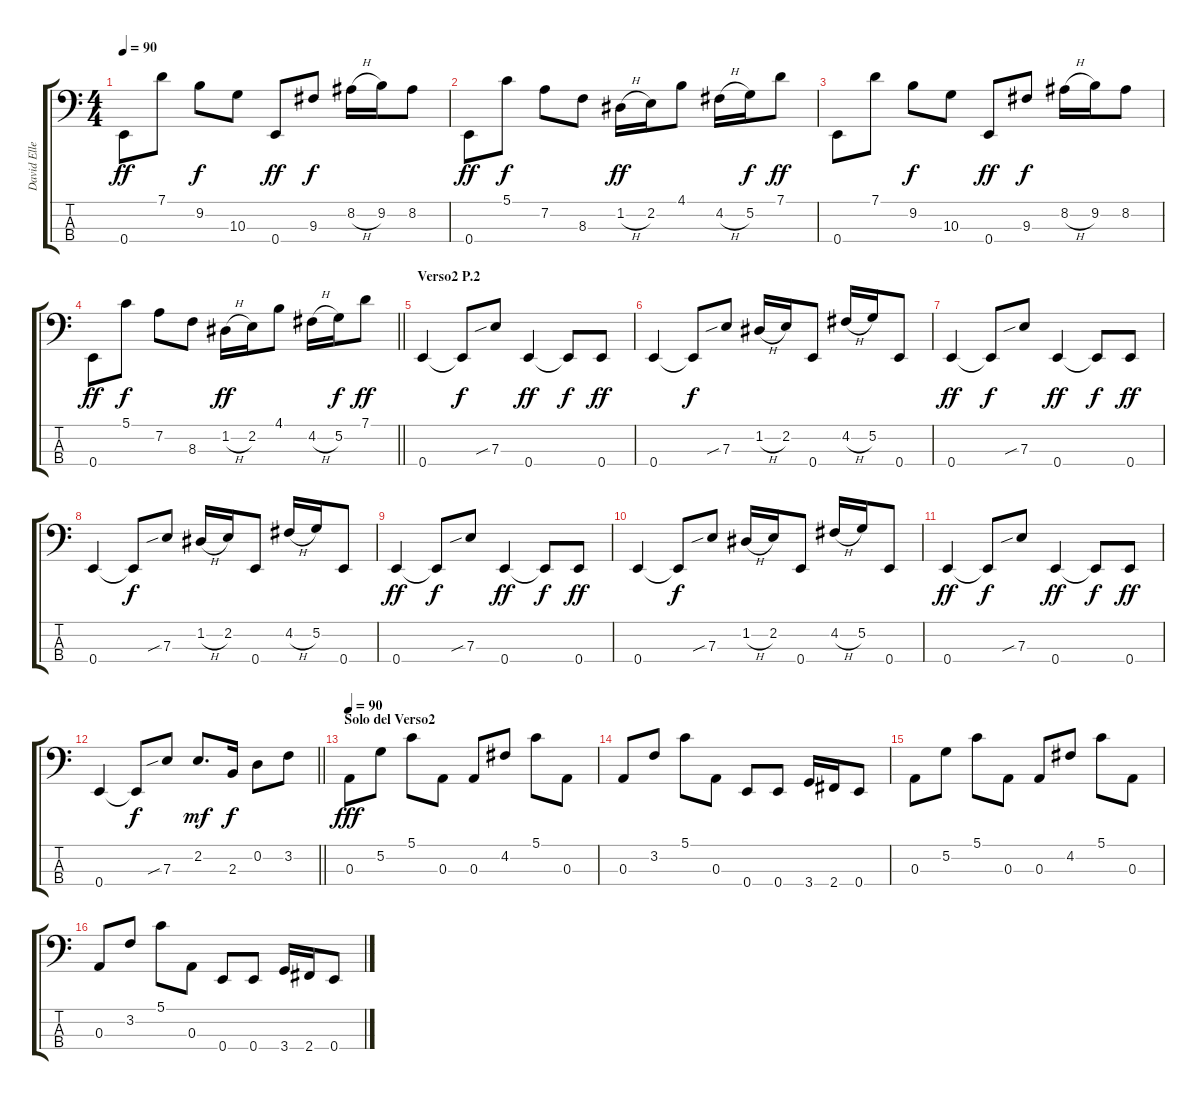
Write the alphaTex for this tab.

\track ("David Ellefson" "David Elle") {instrument electricbasspick}
\staff {score tabs}
\tuning (G2 D2 A1 E1) {hide}
\ts (4 4)
\tempo 90
\clef f4
\ks c
0.4.8{dy ff} 7.1.8 9.2.8{dy f} 10.3.8 0.4.8{dy ff} 9.3.8{dy f} 8.2{h}.16 9.2.16 8.2.8 |
0.4.8{dy ff} 5.1.8{dy f} 7.2.8 8.3.8 1.2{h}.16{dy ff} 2.2.16 4.1.8 4.2{h}.16 5.2.16{dy f} 7.1.8{dy ff} |
0.4.8 7.1.8 9.2.8{dy f} 10.3.8 0.4.8{dy ff} 9.3.8{dy f} 8.2{h}.16 9.2.16 8.2.8 |
\barLineRight lightlight
0.4.8{dy ff} 5.1.8{dy f} 7.2.8 8.3.8 1.2{h}.16{dy ff} 2.2.16 4.1.8 4.2{h}.16 5.2.16{dy f} 7.1.8{dy ff} |
\section ("" "Verso2 P.2")
0.4.4 0.4{t}.8{dy f} 7.3{sib}.8 0.4.4{dy ff} 0.4{t}.8{dy f} 0.4.8{dy ff} |
0.4.4 0.4{t}.8{dy f} 7.3{sib}.8 1.2{h}.16 2.2.16 0.4.8 4.2{h}.16 5.2.16 0.4.8 |
0.4.4{dy ff} 0.4{t}.8{dy f} 7.3{sib}.8 0.4.4{dy ff} 0.4{t}.8{dy f} 0.4.8{dy ff} |
0.4.4 0.4{t}.8{dy f} 7.3{sib}.8 1.2{h}.16 2.2.16 0.4.8 4.2{h}.16 5.2.16 0.4.8 |
0.4.4{dy ff} 0.4{t}.8{dy f} 7.3{sib}.8 0.4.4{dy ff} 0.4{t}.8{dy f} 0.4.8{dy ff} |
0.4.4 0.4{t}.8{dy f} 7.3{sib}.8 1.2{h}.16 2.2.16 0.4.8 4.2{h}.16 5.2.16 0.4.8 |
0.4.4{dy ff} 0.4{t}.8{dy f} 7.3{sib}.8 0.4.4{dy ff} 0.4{t}.8{dy f} 0.4.8{dy ff} |
\barLineRight lightlight
0.4.4 0.4{t}.8{dy f} 7.3{sib}.8 2.2.8{d dy mf} 2.3.16{dy f} 0.2.8 3.2.8 |
\section ("" "Solo del Verso2")
\tempo 90
0.3.8{dy fff} 5.2.8 5.1.8 0.3.8 0.3.8 4.2.8 5.1.8 0.3.8 |
0.3.8 3.2.8 5.1.8 0.3.8 0.4.8 0.4.8 3.4.16 2.4.16 0.4.8 |
0.3.8 5.2.8 5.1.8 0.3.8 0.3.8 4.2.8 5.1.8 0.3.8 |
0.3.8 3.2.8 5.1.8 0.3.8 0.4.8 0.4.8 3.4.16 2.4.16 0.4.8
